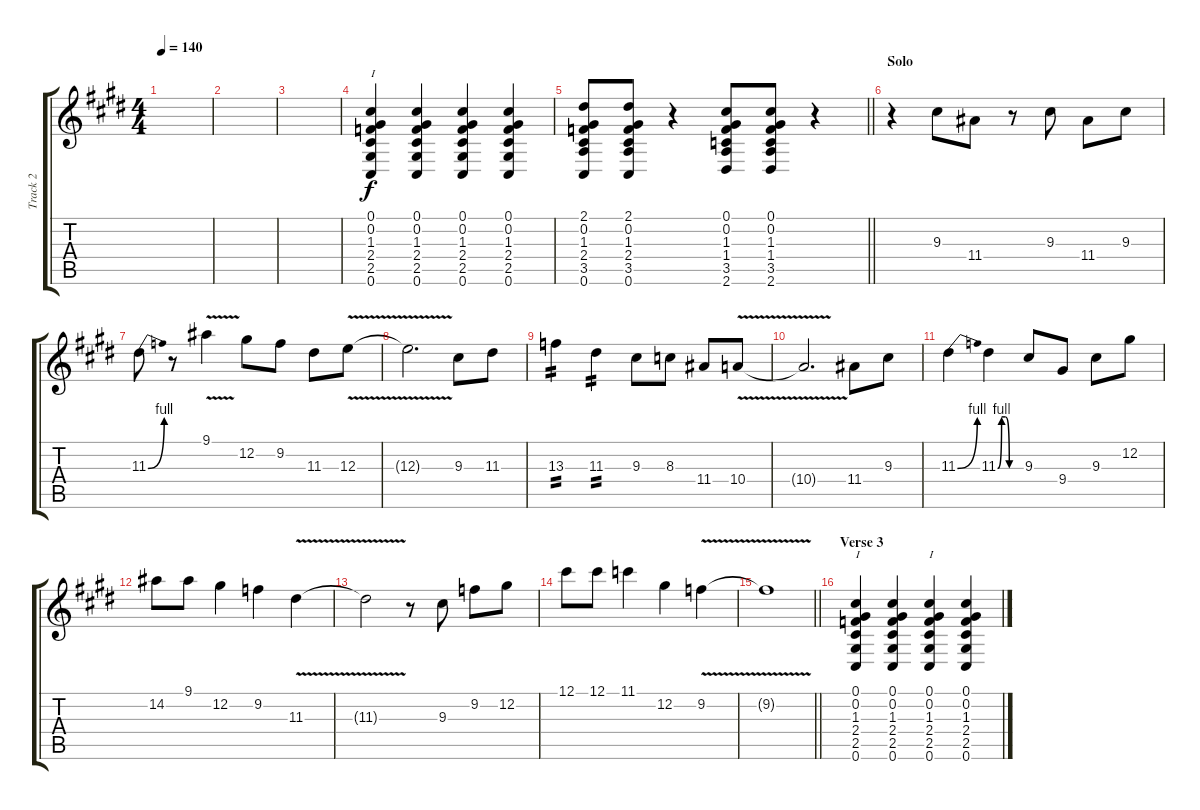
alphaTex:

\track ("Track 2" "Track 2") {instrument electricguitarjazz}
\staff {score tabs}
\tuning (Db4 Ab3 E3 B2 Gb2 Db2) {hide}
\ts (4 4)
\tempo 140
\clef g2
\ks e
|
|
|
(0.1 0.2 1.3 2.4 2.5 0.6).4{txt "I"} (0.1 0.2 1.3 2.4 2.5 0.6).4 (0.1 0.2 1.3 2.4 2.5 0.6).4 (0.1 0.2 1.3 2.4 2.5 0.6).4 |
\barLineRight lightlight
(2.1 0.2 1.3 2.4 3.5 0.6).8 (2.1 0.2 1.3 2.4 3.5 0.6).8 r.4 (0.1 0.2 1.3 1.4 3.5 2.6).8 (0.1 0.2 1.3 1.4 3.5 2.6).8 r.4 |
\section ("" "Solo")
r.4{instrument overdrivenguitar} 9.3.8 11.4.8 r.8 9.3.8 11.4.8 9.3.8 |
11.3{be (bend 0 0 60 4)}.8 r.8 9.1{v}.4 12.2.8 9.2.8 11.3.8 12.3{v}.8 |
12.3{t}.2{d} 9.3.8 11.3.8 |
13.3.4{tp 2} 11.3.4{tp 2} 9.3.8 8.3.8 11.4.8 10.4{v}.8 |
10.4{t}.2{d} 11.4.8 9.3.8 |
11.3{be (bend 0 0 60 4)}.4 11.3{be (custom 0 0 10 4 20 4 30 0 60 0)}.4 9.3.8 9.4.8 9.3.8 12.2.8 |
14.2.8 9.1.8 12.2.4 9.2.4 11.3{v}.4 |
11.3{t}.2 r.8 9.3.8 9.2.8 12.2.8 |
12.1.8 12.1.8 11.1.4 12.2.4 9.2{v}.4 |
\barLineRight lightlight
9.2{t}.1 |
\section ("" "Verse 3")
(0.1 0.2 1.3 2.4 2.5 0.6).4{txt "I" instrument electricguitarjazz} (0.1 0.2 1.3 2.4 2.5 0.6).4 (0.1 0.2 1.3 2.4 2.5 0.6).4{txt "I"} (0.1 0.2 1.3 2.4 2.5 0.6).4
